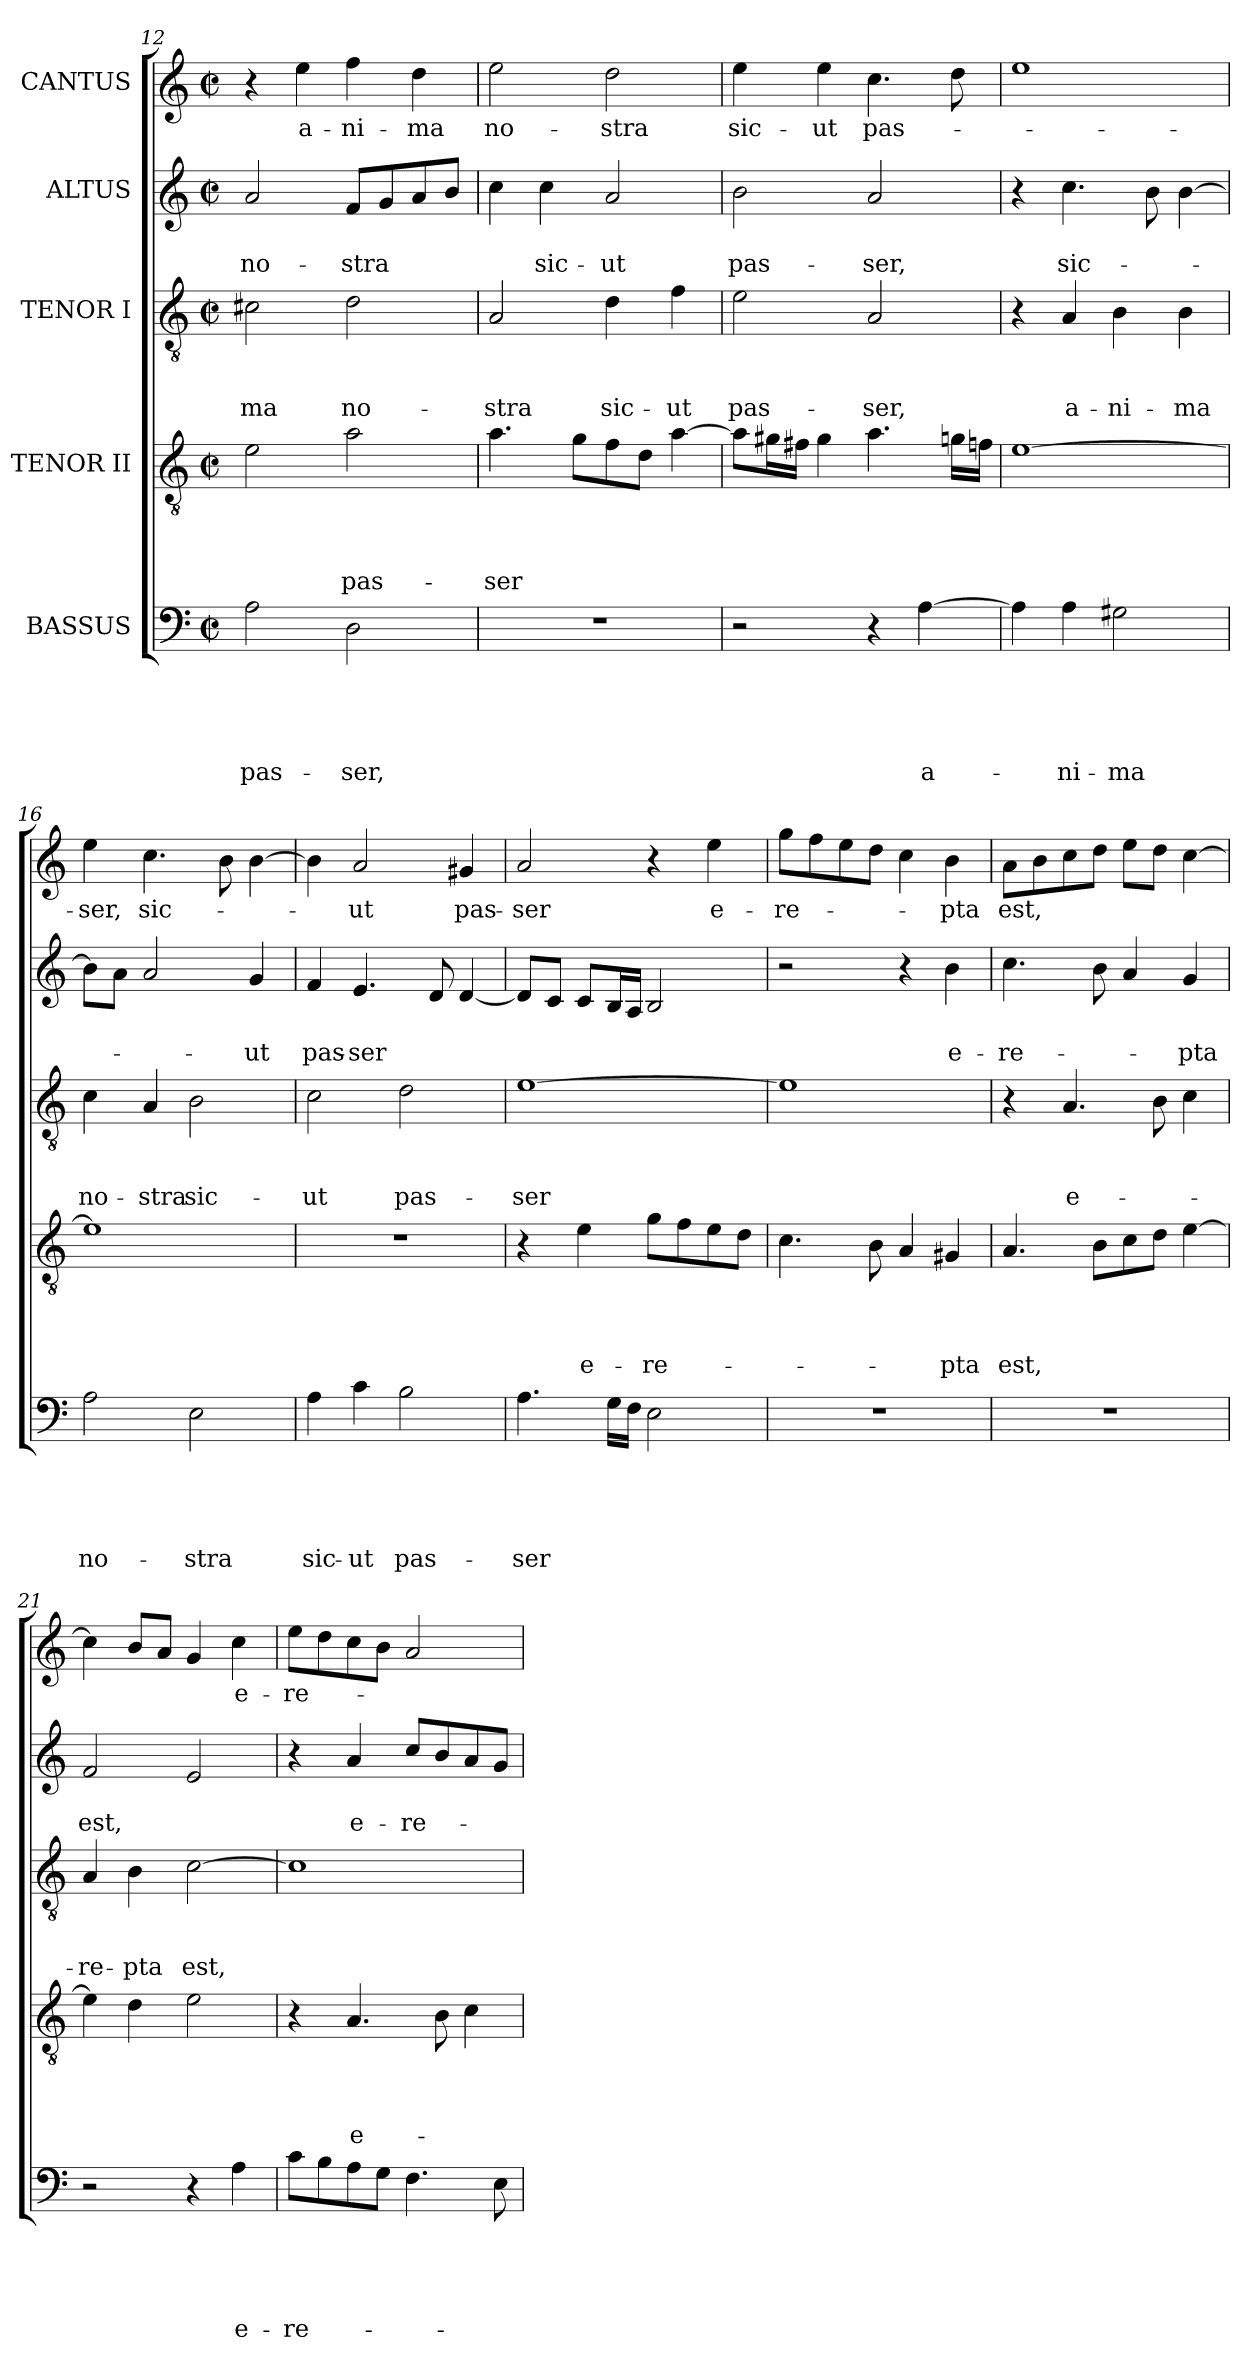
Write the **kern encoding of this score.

**kern	**text	**text	**text	**text	**text	**kern	**text	**text	**text	**text	**kern	**text	**text	**text	**kern	**text	**text	**kern	**text
*part5	*part5	*part5	*part5	*part5	*part5	*part4	*part4	*part4	*part4	*part4	*part3	*part3	*part3	*part3	*part2	*part2	*part2	*part1	*part1
*staff5	*staff5	*staff5	*staff5	*staff5	*staff5	*staff4	*staff4	*staff4	*staff4	*staff4	*staff3	*staff3	*staff3	*staff3	*staff2	*staff2	*staff2	*staff1	*staff1
*I"BASSUS	*	*	*	*	*	*I"TENOR II	*	*	*	*	*I"TENOR I	*	*	*	*I"ALTUS	*	*	*I"CANTUS	*
!!LO:PB:g=z
*clefF4	*	*	*	*	*	*clefGv2	*	*	*	*	*clefGv2	*	*	*	*clefG2	*	*	*clefG2	*
*k[]	*	*	*	*	*	*k[]	*	*	*	*	*k[]	*	*	*	*k[]	*	*	*k[]	*
*C:	*	*	*	*	*	*C:	*	*	*	*	*C:	*	*	*	*C:	*	*	*C:	*
*M2/2	*	*	*	*	*	*M2/2	*	*	*	*	*M2/2	*	*	*	*M2/2	*	*	*M2/2	*
*met(c|)	*	*	*	*	*	*met(c|)	*	*	*	*	*met(c|)	*	*	*	*met(c|)	*	*	*met(c|)	*
=12	=12	=12	=12	=12	=12	=12	=12	=12	=12	=12	=12	=12	=12	=12	=12	=12	=12	=12	=12
2A\	.	.	.	.	pas-	2e\	.	.	.	.	2c#X\	.	.	-ma	2a/	.	no-	4r	.
.	.	.	.	.	.	.	.	.	.	.	.	.	.	.	.	.	.	4ee\	a-
2D\	.	.	.	.	-ser,	2a\	.	.	.	pas-	2d\	.	.	no-	8f/L	.	-stra	4ff\	-ni-
.	.	.	.	.	.	.	.	.	.	.	.	.	.	.	8g/	.	.	.	.
.	.	.	.	.	.	.	.	.	.	.	.	.	.	.	8a/	.	.	4dd\	-ma
.	.	.	.	.	.	.	.	.	.	.	.	.	.	.	8b/J	.	.	.	.
=13	=13	=13	=13	=13	=13	=13	=13	=13	=13	=13	=13	=13	=13	=13	=13	=13	=13	=13	=13
1r	.	.	.	.	.	4.a\	.	.	.	-ser	2A/	.	.	-stra	4cc\	.	.	2ee\	no-
.	.	.	.	.	.	.	.	.	.	.	.	.	.	.	4cc\	.	sic-	.	.
.	.	.	.	.	.	8g\L	.	.	.	.	.	.	.	.	.	.	.	.	.
.	.	.	.	.	.	8f\	.	.	.	.	4d\	.	.	sic-	2a/	.	-ut	2dd\	-stra
.	.	.	.	.	.	8d\J	.	.	.	.	.	.	.	.	.	.	.	.	.
.	.	.	.	.	.	[4a\	.	.	.	.	4f\	.	.	-ut	.	.	.	.	.
=14	=14	=14	=14	=14	=14	=14	=14	=14	=14	=14	=14	=14	=14	=14	=14	=14	=14	=14	=14
2r	.	.	.	.	.	8a\L]	.	.	.	.	2e\	.	.	pas-	2b\	.	pas-	4ee\	sic-
.	.	.	.	.	.	16g#\L	.	.	.	.	.	.	.	.	.	.	.	.	.
.	.	.	.	.	.	16f#\JJ	.	.	.	.	.	.	.	.	.	.	.	.	.
.	.	.	.	.	.	4g#\	.	.	.	.	.	.	.	.	.	.	.	4ee\	-ut
4r	.	.	.	.	.	4.a\	.	.	.	.	2A/	.	.	-ser,	2a/	.	-ser,	4.cc\	pas-
[4A\	.	.	.	.	a-	.	.	.	.	.	.	.	.	.	.	.	.	.	.
.	.	.	.	.	.	16g\LL	.	.	.	.	.	.	.	.	.	.	.	8dd\	.
.	.	.	.	.	.	16f\JJ	.	.	.	.	.	.	.	.	.	.	.	.	.
=15	=15	=15	=15	=15	=15	=15	=15	=15	=15	=15	=15	=15	=15	=15	=15	=15	=15	=15	=15
4A\]	.	.	.	.	.	[1e	.	.	.	.	4r	.	.	.	4r	.	.	1ee	.
4A\	.	.	.	.	-ni-	.	.	.	.	.	4A/	.	.	a-	4.cc\	.	sic-	.	.
2G#X\	.	.	.	.	-ma	.	.	.	.	.	4B\	.	.	-ni-	.	.	.	.	.
.	.	.	.	.	.	.	.	.	.	.	.	.	.	.	8b\	.	.	.	.
.	.	.	.	.	.	.	.	.	.	.	4B\	.	.	-ma	[4b\	.	.	.	.
=16	=16	=16	=16	=16	=16	=16	=16	=16	=16	=16	=16	=16	=16	=16	=16	=16	=16	=16	=16
2A\	.	.	.	.	no-	1e]	.	.	.	.	4c\	.	.	no-	8b\L]	.	.	4ee\	-ser,
.	.	.	.	.	.	.	.	.	.	.	.	.	.	.	8a\J	.	.	.	.
.	.	.	.	.	.	.	.	.	.	.	4A/	.	.	-stra	2a/	.	.	4.cc\	sic-
2E\	.	.	.	.	-stra	.	.	.	.	.	2B\	.	.	sic-	.	.	.	.	.
.	.	.	.	.	.	.	.	.	.	.	.	.	.	.	.	.	.	8b\	.
.	.	.	.	.	.	.	.	.	.	.	.	.	.	.	4g/	.	-ut	[4b\	.
=17	=17	=17	=17	=17	=17	=17	=17	=17	=17	=17	=17	=17	=17	=17	=17	=17	=17	=17	=17
4A\	.	.	.	.	sic-	1r	.	.	.	.	2c\	.	.	-ut	4f/	.	pas-	4b\]	.
4c\	.	.	.	.	-ut	.	.	.	.	.	.	.	.	.	4.e/	.	-ser	2a/	-ut
2B\	.	.	.	.	pas-	.	.	.	.	.	2d\	.	.	pas-	.	.	.	.	.
.	.	.	.	.	.	.	.	.	.	.	.	.	.	.	8d/	.	.	.	.
.	.	.	.	.	.	.	.	.	.	.	.	.	.	.	[4d/	.	.	4g#/	pas-
!!LO:LB:g=z
=18	=18	=18	=18	=18	=18	=18	=18	=18	=18	=18	=18	=18	=18	=18	=18	=18	=18	=18	=18
4.A\	.	.	.	.	-ser	4r	.	.	.	.	[1e	.	.	-ser	8d/L]	.	.	2a/	-ser
.	.	.	.	.	.	.	.	.	.	.	.	.	.	.	8c/J	.	.	.	.
.	.	.	.	.	.	4e\	.	.	.	e-	.	.	.	.	8c/L	.	.	.	.
16G\LL	.	.	.	.	.	.	.	.	.	.	.	.	.	.	16B/L	.	.	.	.
16F\JJ	.	.	.	.	.	.	.	.	.	.	.	.	.	.	16A/JJ	.	.	.	.
2E\	.	.	.	.	.	8g\L	.	.	.	-re-	.	.	.	.	2B/	.	.	4r	.
.	.	.	.	.	.	8f\	.	.	.	.	.	.	.	.	.	.	.	.	.
.	.	.	.	.	.	8e\	.	.	.	.	.	.	.	.	.	.	.	4ee\	e-
.	.	.	.	.	.	8d\J	.	.	.	.	.	.	.	.	.	.	.	.	.
=19	=19	=19	=19	=19	=19	=19	=19	=19	=19	=19	=19	=19	=19	=19	=19	=19	=19	=19	=19
1r	.	.	.	.	.	4.c\	.	.	.	.	1e]	.	.	.	2r	.	.	8gg\L	-re-
.	.	.	.	.	.	.	.	.	.	.	.	.	.	.	.	.	.	8ff\	.
.	.	.	.	.	.	.	.	.	.	.	.	.	.	.	.	.	.	8ee\	.
.	.	.	.	.	.	8B\	.	.	.	.	.	.	.	.	.	.	.	8dd\J	.
.	.	.	.	.	.	4A/	.	.	.	.	.	.	.	.	4r	.	.	4cc\	.
.	.	.	.	.	.	4G#/	.	.	.	-pta	.	.	.	.	4b\	.	e-	4b\	-pta
=20	=20	=20	=20	=20	=20	=20	=20	=20	=20	=20	=20	=20	=20	=20	=20	=20	=20	=20	=20
1r	.	.	.	.	.	4.A/	.	.	.	est,	4r	.	.	.	4.cc\	.	-re-	8a\L	est,
.	.	.	.	.	.	.	.	.	.	.	.	.	.	.	.	.	.	8b\	.
.	.	.	.	.	.	.	.	.	.	.	4.A/	.	.	e-	.	.	.	8cc\	.
.	.	.	.	.	.	8B\L	.	.	.	.	.	.	.	.	8b\	.	.	8dd\J	.
.	.	.	.	.	.	8c\	.	.	.	.	.	.	.	.	4a/	.	.	8ee\L	.
.	.	.	.	.	.	8d\J	.	.	.	.	8B\	.	.	.	.	.	.	8dd\J	.
.	.	.	.	.	.	[4e\	.	.	.	.	4c\	.	.	.	4g/	.	-pta	[4cc\	.
=21	=21	=21	=21	=21	=21	=21	=21	=21	=21	=21	=21	=21	=21	=21	=21	=21	=21	=21	=21
2r	.	.	.	.	.	4e\]	.	.	.	.	4A/	.	.	-re-	2f/	.	est,	4cc\]	.
.	.	.	.	.	.	4d\	.	.	.	.	4B\	.	.	-pta	.	.	.	8b/L	.
.	.	.	.	.	.	.	.	.	.	.	.	.	.	.	.	.	.	8a/J	.
4r	.	.	.	.	.	2e\	.	.	.	.	[2c\	.	.	est,	2e/	.	.	4g/	.
4A\	.	.	.	.	e-	.	.	.	.	.	.	.	.	.	.	.	.	4cc\	e-
=22	=22	=22	=22	=22	=22	=22	=22	=22	=22	=22	=22	=22	=22	=22	=22	=22	=22	=22	=22
8c\L	.	.	.	.	-re-	4r	.	.	.	.	1c]	.	.	.	4r	.	.	8ee\L	-re-
8B\	.	.	.	.	.	.	.	.	.	.	.	.	.	.	.	.	.	8dd\	.
8A\	.	.	.	.	.	4.A/	.	.	.	e-	.	.	.	.	4a/	.	e-	8cc\	.
8G\J	.	.	.	.	.	.	.	.	.	.	.	.	.	.	.	.	.	8b\J	.
4.F\	.	.	.	.	.	.	.	.	.	.	.	.	.	.	8cc/L	.	-re-	2a/	.
.	.	.	.	.	.	8B\	.	.	.	.	.	.	.	.	8b/	.	.	.	.
.	.	.	.	.	.	4c\	.	.	.	.	.	.	.	.	8a/	.	.	.	.
8E\	.	.	.	.	.	.	.	.	.	.	.	.	.	.	8g/J	.	.	.	.
=	=	=	=	=	=	=	=	=	=	=	=	=	=	=	=	=	=	=	=
*-	*-	*-	*-	*-	*-	*-	*-	*-	*-	*-	*-	*-	*-	*-	*-	*-	*-	*-	*-
